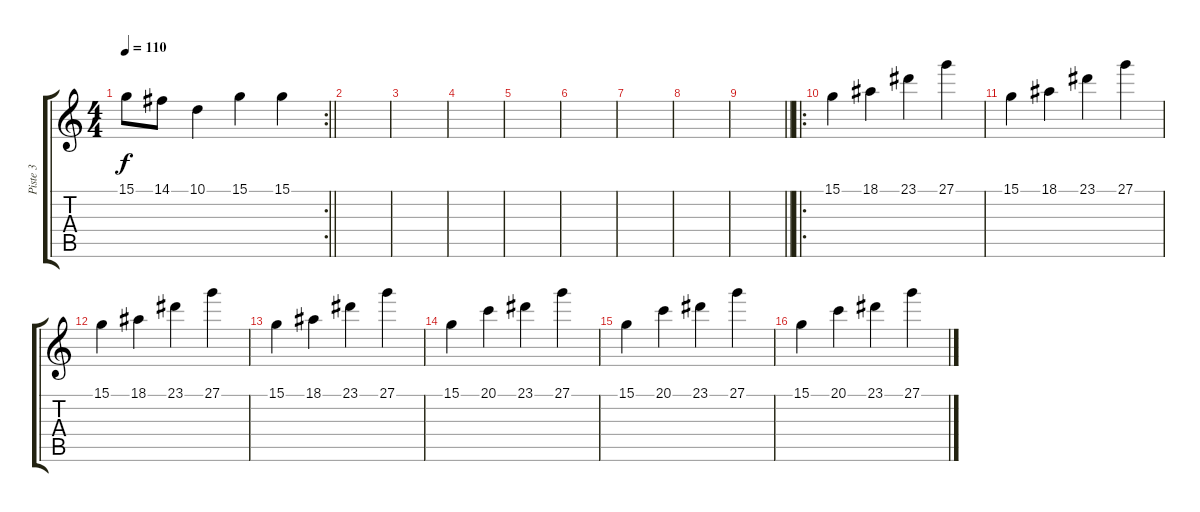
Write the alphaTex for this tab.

\track ("Piste 3" "Piste 3") {instrument fx5brightness}
\staff {score tabs}
\tuning (E4 B3 G3 D3 A2 E2) {hide}
\rc 2
\ts (4 4)
\tempo 110
\clef g2
\barLineRight lightlight
\ks c
15.1.8{dy f} 14.1.8 10.1.4 15.1.4 15.1.4 |
\section ("" "")
|
|
|
|
|
|
|
\barLineRight lightlight
|
\ro
\section ("" "")
15.1.4 18.1.4 23.1.4 27.1.4 |
15.1.4 18.1.4 23.1.4 27.1.4 |
15.1.4 18.1.4 23.1.4 27.1.4 |
15.1.4 18.1.4 23.1.4 27.1.4 |
15.1.4 20.1.4 23.1.4 27.1.4 |
15.1.4 20.1.4 23.1.4 27.1.4 |
15.1.4 20.1.4 23.1.4 27.1.4
